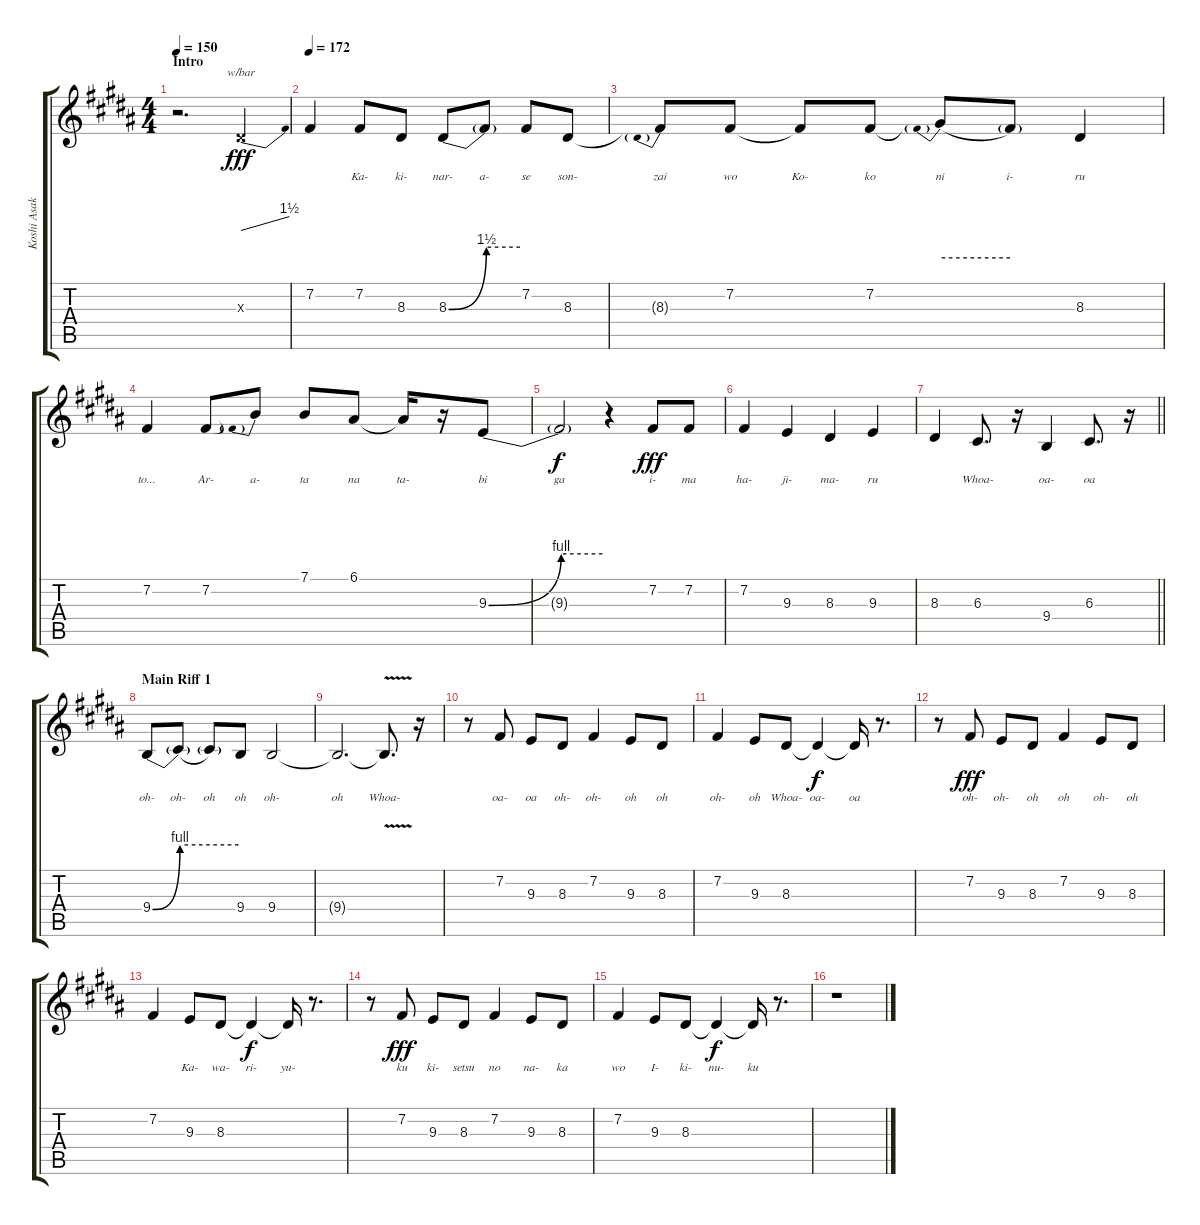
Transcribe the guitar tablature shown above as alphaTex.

\track ("Koshi Asakawa - Lead Vocals" "Koshi Asak") {instrument lead2sawtooth}
\staff {score tabs}
\tuning (E4 B3 G3 D3 A2 E2) {hide}
\ts (4 4)
\section ("" "Intro")
\tempo 150
\clef g2
\ks b
r.2{d dy fff instrument lead2sawtooth} 8.3{x}.4{tbe (dive default 0 0 60 6) lyrics (0 "") lyrics (1 "") lyrics (2 "") lyrics (3 "") lyrics (4 "")} |
\tempo 172
7.2.4{lyrics (0 "") lyrics (1 "") lyrics (2 "") lyrics (3 "") lyrics (4 "")} 7.2.8{lyrics (0 "Ka-") lyrics (1 "") lyrics (2 "") lyrics (3 "") lyrics (4 "")} 8.3.8{lyrics (0 "ki-") lyrics (1 "") lyrics (2 "") lyrics (3 "") lyrics (4 "")} 8.3{be (bend 0 0 60 6)}.8{lyrics (0 "nar-") lyrics (1 "") lyrics (2 "") lyrics (3 "") lyrics (4 "")} 8.3{be (hold 0 6 60 6) t}.8{lyrics (0 "a-") lyrics (1 "") lyrics (2 "") lyrics (3 "") lyrics (4 "")} 7.2.8{lyrics (0 "se") lyrics (1 "") lyrics (2 "") lyrics (3 "") lyrics (4 "")} 8.3.8{lyrics (0 "son-") lyrics (1 "") lyrics (2 "") lyrics (3 "") lyrics (4 "")} |
8.3{be (prebend 0 6 60 6) t}.8{lyrics (0 "zai") lyrics (1 "") lyrics (2 "") lyrics (3 "") lyrics (4 "")} 7.2.8{lyrics (0 "wo") lyrics (1 "") lyrics (2 "") lyrics (3 "") lyrics (4 "")} 7.2{t}.8{lyrics (0 "Ko-") lyrics (1 "") lyrics (2 "") lyrics (3 "") lyrics (4 "")} 7.2.8{lyrics (0 "ko") lyrics (1 "") lyrics (2 "") lyrics (3 "") lyrics (4 "")} 7.2{be (prebend 0 4 60 4) t}.8{lyrics (0 "ni") lyrics (1 "") lyrics (2 "") lyrics (3 "") lyrics (4 "")} 7.2{be (hold 0 0 60 0) t}.8{lyrics (0 "i-") lyrics (1 "") lyrics (2 "") lyrics (3 "") lyrics (4 "")} 8.3.4{lyrics (0 "ru") lyrics (1 "") lyrics (2 "") lyrics (3 "") lyrics (4 "")} |
7.2.4{lyrics (0 "to...") lyrics (1 "") lyrics (2 "") lyrics (3 "") lyrics (4 "")} 7.2.8{lyrics (0 "Ar-") lyrics (1 "") lyrics (2 "") lyrics (3 "") lyrics (4 "")} 7.2{be (prebend 0 10 60 10) t}.8{lyrics (0 "a-") lyrics (1 "") lyrics (2 "") lyrics (3 "") lyrics (4 "")} 7.1.8{lyrics (0 "ta") lyrics (1 "") lyrics (2 "") lyrics (3 "") lyrics (4 "")} 6.1.8{lyrics (0 "na") lyrics (1 "") lyrics (2 "") lyrics (3 "") lyrics (4 "")} 6.1{t}.16{lyrics (0 "ta-") lyrics (1 "") lyrics (2 "") lyrics (3 "") lyrics (4 "")} r.16 9.3{be (bend 0 0 60 4)}.8{lyrics (0 "bi") lyrics (1 "") lyrics (2 "") lyrics (3 "") lyrics (4 "")} |
9.3{be (hold 0 4 60 4) t}.2{lyrics (0 "ga") lyrics (1 "") lyrics (2 "") lyrics (3 "") lyrics (4 "") dy f} r.4 7.2.8{lyrics (0 "i-") lyrics (1 "") lyrics (2 "") lyrics (3 "") lyrics (4 "") dy fff} 7.2.8{lyrics (0 "ma") lyrics (1 "") lyrics (2 "") lyrics (3 "") lyrics (4 "")} |
7.2.4{lyrics (0 "ha-") lyrics (1 "") lyrics (2 "") lyrics (3 "") lyrics (4 "")} 9.3.4{lyrics (0 "ji-") lyrics (1 "") lyrics (2 "") lyrics (3 "") lyrics (4 "")} 8.3.4{lyrics (0 "ma-") lyrics (1 "") lyrics (2 "") lyrics (3 "") lyrics (4 "")} 9.3.4{lyrics (0 "ru") lyrics (1 "") lyrics (2 "") lyrics (3 "") lyrics (4 "")} |
\barLineRight lightlight
8.3.4{lyrics (0 "") lyrics (1 "") lyrics (2 "") lyrics (3 "") lyrics (4 "")} 6.3.8{d lyrics (0 "Whoa-") lyrics (1 "") lyrics (2 "") lyrics (3 "") lyrics (4 "")} r.16 9.4.4{lyrics (0 "oa-") lyrics (1 "") lyrics (2 "") lyrics (3 "") lyrics (4 "")} 6.3.8{d lyrics (0 "oa") lyrics (1 "") lyrics (2 "") lyrics (3 "") lyrics (4 "")} r.16 |
\section ("" "Main Riff 1")
9.4{be (bend 0 0 60 4)}.8{lyrics (0 "oh-") lyrics (1 "") lyrics (2 "") lyrics (3 "") lyrics (4 "")} 9.4{be (hold 0 4 60 4) t}.8{lyrics (0 "oh-") lyrics (1 "") lyrics (2 "") lyrics (3 "") lyrics (4 "")} 9.4{t}.8{lyrics (0 "oh") lyrics (1 "") lyrics (2 "") lyrics (3 "") lyrics (4 "")} 9.4.8{lyrics (0 "oh") lyrics (1 "") lyrics (2 "") lyrics (3 "") lyrics (4 "")} 9.4.2{lyrics (0 "oh-") lyrics (1 "") lyrics (2 "") lyrics (3 "") lyrics (4 "")} |
9.4{t}.2{d lyrics (0 "oh") lyrics (1 "") lyrics (2 "") lyrics (3 "") lyrics (4 "")} 9.4{v t}.8{d lyrics (0 "Whoa-") lyrics (1 "") lyrics (2 "") lyrics (3 "") lyrics (4 "")} r.16 |
r.8 7.2.8{lyrics (0 "oa-") lyrics (1 "") lyrics (2 "") lyrics (3 "") lyrics (4 "")} 9.3.8{lyrics (0 "oa") lyrics (1 "") lyrics (2 "") lyrics (3 "") lyrics (4 "")} 8.3.8{lyrics (0 "oh-") lyrics (1 "") lyrics (2 "") lyrics (3 "") lyrics (4 "")} 7.2.4{lyrics (0 "oh-") lyrics (1 "") lyrics (2 "") lyrics (3 "") lyrics (4 "")} 9.3.8{lyrics (0 "oh") lyrics (1 "") lyrics (2 "") lyrics (3 "") lyrics (4 "")} 8.3.8{lyrics (0 "oh") lyrics (1 "") lyrics (2 "") lyrics (3 "") lyrics (4 "")} |
7.2.4{lyrics (0 "oh-") lyrics (1 "") lyrics (2 "") lyrics (3 "") lyrics (4 "")} 9.3.8{lyrics (0 "oh") lyrics (1 "") lyrics (2 "") lyrics (3 "") lyrics (4 "")} 8.3.8{lyrics (0 "Whoa-") lyrics (1 "") lyrics (2 "") lyrics (3 "") lyrics (4 "")} 8.3{t}.4{lyrics (0 "oa-") lyrics (1 "") lyrics (2 "") lyrics (3 "") lyrics (4 "") dy f} 8.3{t}.16{lyrics (0 "oa") lyrics (1 "") lyrics (2 "") lyrics (3 "") lyrics (4 "")} r.8{d} |
r.8 7.2.8{lyrics (0 "oh-") lyrics (1 "") lyrics (2 "") lyrics (3 "") lyrics (4 "") dy fff} 9.3.8{lyrics (0 "oh-") lyrics (1 "") lyrics (2 "") lyrics (3 "") lyrics (4 "")} 8.3.8{lyrics (0 "oh") lyrics (1 "") lyrics (2 "") lyrics (3 "") lyrics (4 "")} 7.2.4{lyrics (0 "oh") lyrics (1 "") lyrics (2 "") lyrics (3 "") lyrics (4 "")} 9.3.8{lyrics (0 "oh-") lyrics (1 "") lyrics (2 "") lyrics (3 "") lyrics (4 "")} 8.3.8{lyrics (0 "oh") lyrics (1 "") lyrics (2 "") lyrics (3 "") lyrics (4 "")} |
7.2.4{lyrics (0 "") lyrics (1 "") lyrics (2 "") lyrics (3 "") lyrics (4 "")} 9.3.8{lyrics (0 "Ka-") lyrics (1 "") lyrics (2 "") lyrics (3 "") lyrics (4 "")} 8.3.8{lyrics (0 "wa-") lyrics (1 "") lyrics (2 "") lyrics (3 "") lyrics (4 "")} 8.3{t}.4{lyrics (0 "ri-") lyrics (1 "") lyrics (2 "") lyrics (3 "") lyrics (4 "") dy f} 8.3{t}.16{lyrics (0 "yu-") lyrics (1 "") lyrics (2 "") lyrics (3 "") lyrics (4 "")} r.8{d} |
r.8 7.2.8{lyrics (0 "ku") lyrics (1 "") lyrics (2 "") lyrics (3 "") lyrics (4 "") dy fff} 9.3.8{lyrics (0 "ki-") lyrics (1 "") lyrics (2 "") lyrics (3 "") lyrics (4 "")} 8.3.8{lyrics (0 "setsu") lyrics (1 "") lyrics (2 "") lyrics (3 "") lyrics (4 "")} 7.2.4{lyrics (0 "no") lyrics (1 "") lyrics (2 "") lyrics (3 "") lyrics (4 "")} 9.3.8{lyrics (0 "na-") lyrics (1 "") lyrics (2 "") lyrics (3 "") lyrics (4 "")} 8.3.8{lyrics (0 "ka") lyrics (1 "") lyrics (2 "") lyrics (3 "") lyrics (4 "")} |
7.2.4{lyrics (0 "wo") lyrics (1 "") lyrics (2 "") lyrics (3 "") lyrics (4 "")} 9.3.8{lyrics (0 "I-") lyrics (1 "") lyrics (2 "") lyrics (3 "") lyrics (4 "")} 8.3.8{lyrics (0 "ki-") lyrics (1 "") lyrics (2 "") lyrics (3 "") lyrics (4 "")} 8.3{t}.4{lyrics (0 "nu-") lyrics (1 "") lyrics (2 "") lyrics (3 "") lyrics (4 "") dy f} 8.3{t}.16{lyrics (0 "ku") lyrics (1 "") lyrics (2 "") lyrics (3 "") lyrics (4 "")} r.8{d} |
r.1
